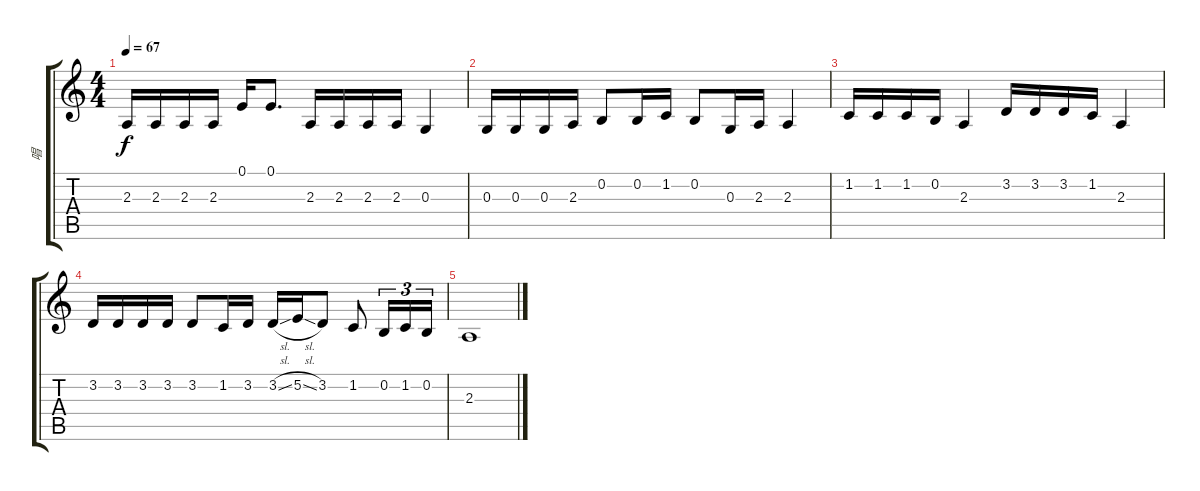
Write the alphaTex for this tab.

\track ("唱" "唱") {instrument altosax}
\staff {score tabs}
\tuning (E4 B3 G3 D3 A2 E2) {hide}
\ts (4 4)
\tempo 67
\clef g2
\ks c
2.3.16{dy f} 2.3.16{txt ""} 2.3.16 2.3.16 0.1.16 0.1.8{d} 2.3.16 2.3.16 2.3.16 2.3.16 0.3.4 |
0.3.16 0.3.16 0.3.16 2.3.16 0.2.8 0.2.16 1.2.16 0.2.8 0.3.16 2.3.16 2.3.4 |
1.2.16 1.2.16 1.2.16 0.2.16 2.3.4 3.2.16 3.2.16 3.2.16 1.2.16 2.3.4 |
3.2.16 3.2.16 3.2.16 3.2.16 3.2.8 1.2.16 3.2.16 3.2{sl}.16 5.2{sl}.16 3.2.8 1.2.8 0.2.16{tu (3 2)} 1.2.16{tu (3 2)} 0.2.16{tu (3 2)} |
2.3.1
